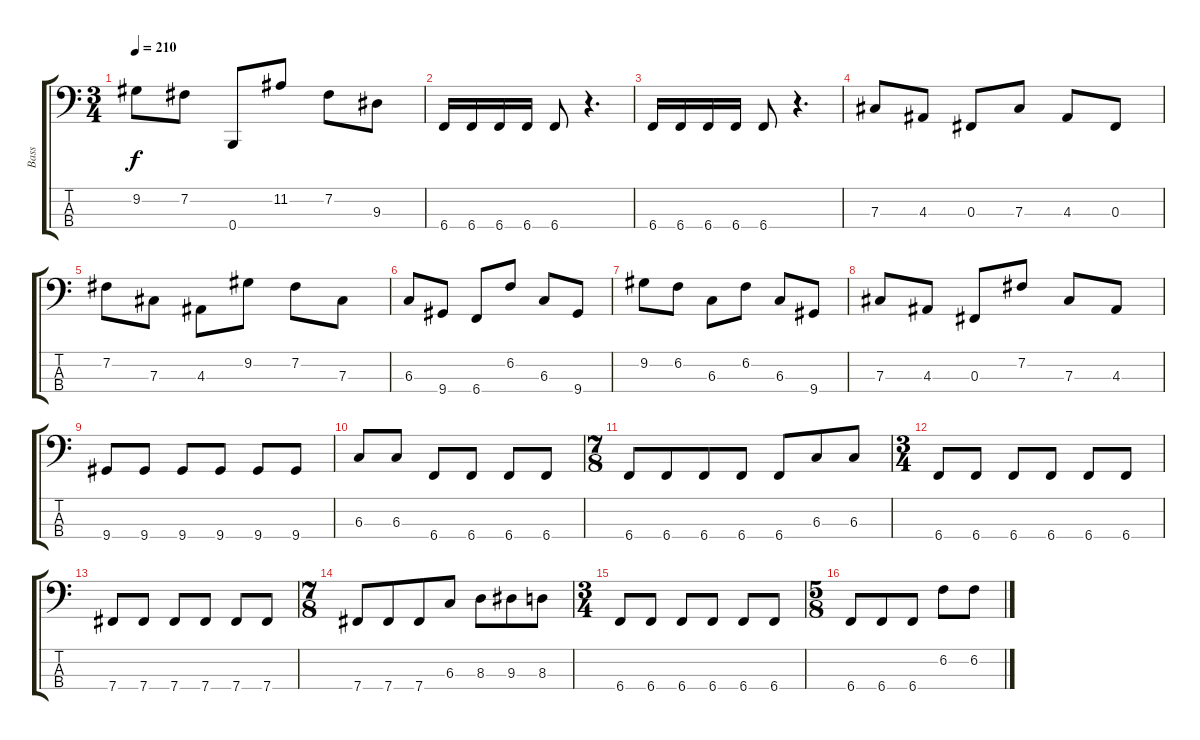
\track ("Bass" "Bass") {instrument electricbassfinger}
\staff {score tabs}
\tuning (E2 B1 Gb1 B0) {hide}
\ts (3 4)
\tempo 210
\clef f4
\ks c
9.2.8{dy f} 7.2.8 0.4.8 11.2.8 7.2.8 9.3.8 |
6.4.16 6.4.16 6.4.16 6.4.16 6.4.8 r.4{d} |
6.4.16 6.4.16 6.4.16 6.4.16 6.4.8 r.4{d} |
7.3.8 4.3.8 0.3.8 7.3.8 4.3.8 0.3.8 |
7.2.8 7.3.8 4.3.8 9.2.8 7.2.8 7.3.8 |
6.3.8 9.4.8 6.4.8 6.2.8 6.3.8 9.4.8 |
9.2.8 6.2.8 6.3.8 6.2.8 6.3.8 9.4.8 |
7.3.8 4.3.8 0.3.8 7.2.8 7.3.8 4.3.8 |
9.4.8 9.4.8 9.4.8 9.4.8 9.4.8 9.4.8 |
6.3.8 6.3.8 6.4.8 6.4.8 6.4.8 6.4.8 |
\ts (7 8)
6.4.8 6.4.8 6.4.8 6.4.8 6.4.8 6.3.8 6.3.8 |
\ts (3 4)
6.4.8 6.4.8 6.4.8 6.4.8 6.4.8 6.4.8 |
7.4.8 7.4.8 7.4.8 7.4.8 7.4.8 7.4.8 |
\ts (7 8)
7.4.8 7.4.8 7.4.8 6.3.8 8.3.8 9.3.8 8.3.8 |
\ts (3 4)
6.4.8 6.4.8 6.4.8 6.4.8 6.4.8 6.4.8 |
\ts (5 8)
6.4.8 6.4.8 6.4.8 6.2.8 6.2.8
